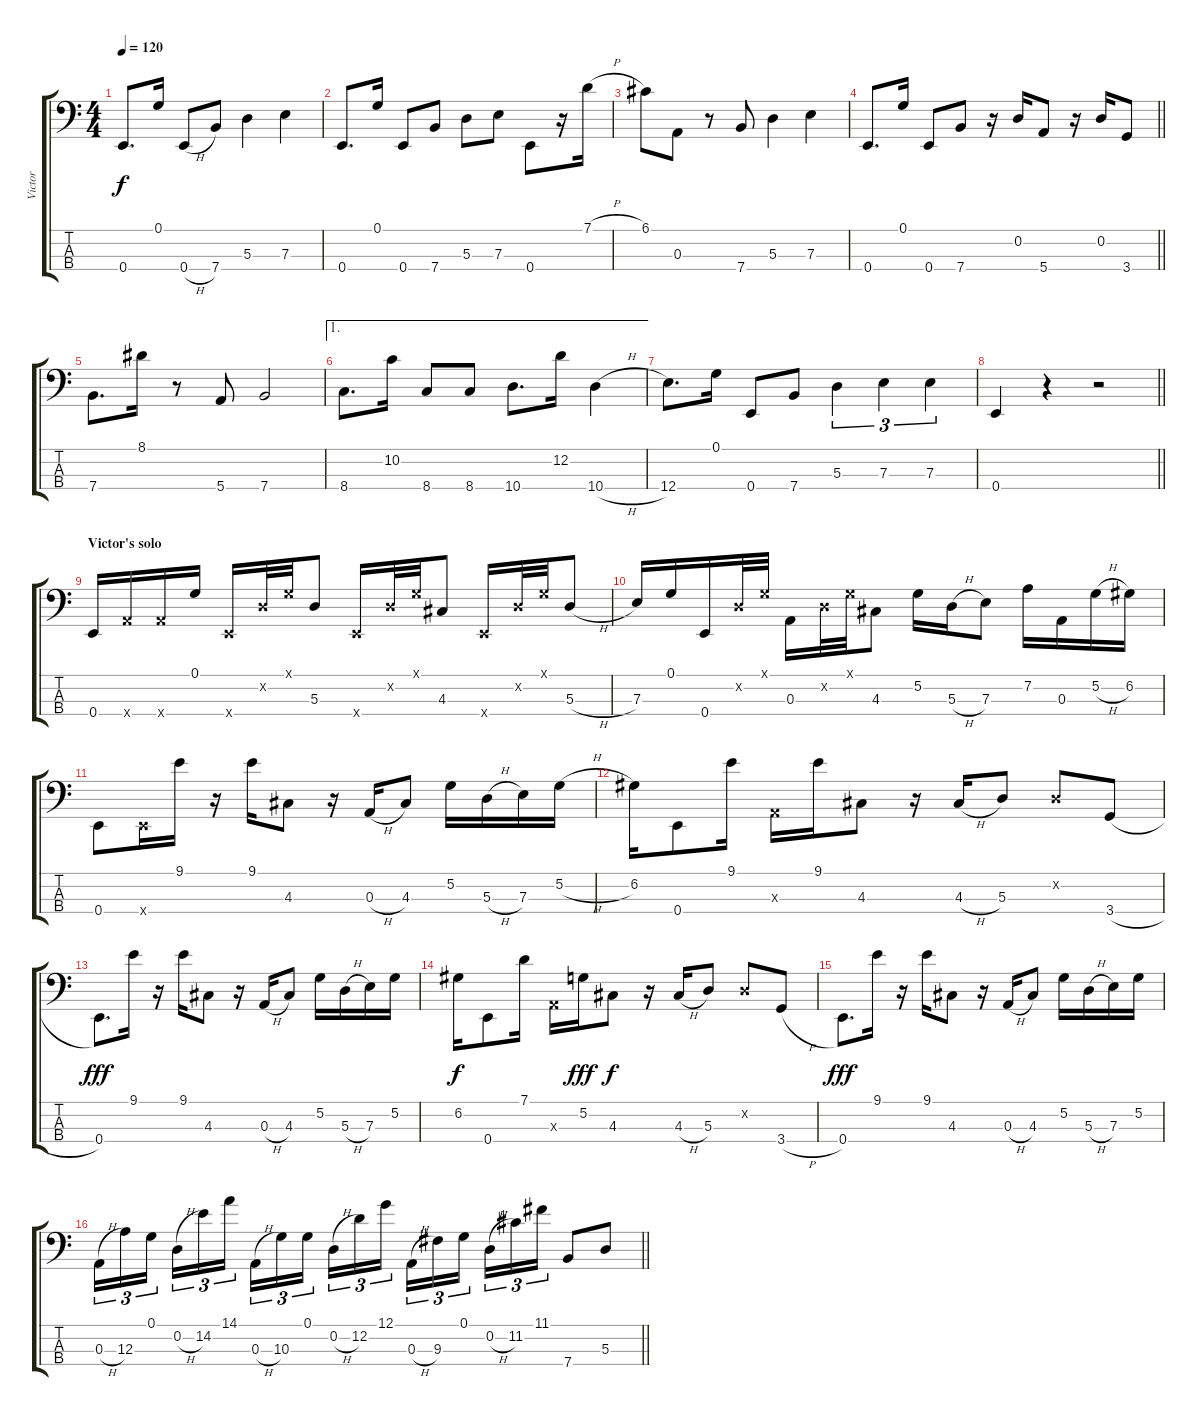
\track ("Victor" "Victor") {instrument electricbassfinger}
\staff {score tabs}
\tuning (G2 D2 A1 E1) {hide}
\ts (4 4)
\tempo 120
\clef f4
\ks c
0.4.8{d dy f} 0.1.16 0.4{h}.8 7.4.8 5.3.4 7.3.4 |
0.4.8{d} 0.1.16 0.4.8 7.4.8 5.3.8 7.3.8 0.4.8 r.16 7.1{h}.16 |
6.1.8 0.3.8 r.8 7.4.8 5.3.4 7.3.4 |
\barLineRight lightlight
0.4.8{d} 0.1.16 0.4.8 7.4.8 r.16 0.2.16 5.4.8 r.16 0.2.16 3.4.8 |
7.4.8{d} 8.1.16 r.8 5.4.8 7.4.2 |
\ae 1
8.4.8{d} 10.2.16 8.4.8 8.4.8 10.4.8{d} 12.2.16 10.4{h}.4 |
12.4.8{d} 0.1.16 0.4.8 7.4.8 5.3.4{tu (3 2)} 7.3.4{tu (3 2)} 7.3.4{tu (3 2)} |
\barLineRight lightlight
0.4.4 r.4 r.2 |
\section ("" "Victor's solo")
0.4.16 5.4{x}.16 5.4{x}.16 0.1.16 0.4{x}.16 0.2{x}.32 0.1{x}.32 5.3.8 0.4{x}.16 0.2{x}.32 0.1{x}.32 4.3.8 0.4{x}.16 0.2{x}.32 0.1{x}.32 5.3{h}.8 |
7.3.16 0.1.16 0.4.16 0.2{x}.32 0.1{x}.32 0.3.16 0.2{x}.32 0.1{x}.32 4.3.8 5.2.16 5.3{h}.16 7.3.8 7.2.16 0.3.16 5.2{h}.16 6.2.16 |
0.4.8 0.4{x}.16 9.1.16 r.16 9.1.16 4.3.8 r.16 0.3{h}.16 4.3.8 5.2.16 5.3{h}.16 7.3.16 5.2{h}.16 |
6.2.16 0.4.8 9.1.16 0.3{x}.16 9.1.16 4.3.8 r.16 4.3{h}.16 5.3.8 0.2{x}.8 3.4{h}.8 |
0.4.8{d dy fff} 9.1.16 r.16 9.1.16 4.3.8 r.16 0.3{h}.16 4.3.8 5.2.16 5.3{h}.16 7.3.16 5.2.16 |
6.2.16{dy f} 0.4.8 7.1.16 0.3{x}.16 5.2.16{dy fff} 4.3.8{dy f} r.16 4.3{h}.16 5.3.8 0.2{x}.8 3.4{h}.8 |
0.4.8{d dy fff} 9.1.16 r.16 9.1.16 4.3.8 r.16 0.3{h}.16 4.3.8 5.2.16 5.3{h}.16 7.3.16 5.2.16 |
\barLineRight lightlight
0.3{h}.16{tu (3 2)} 12.3.16{tu (3 2)} 0.1.16{tu (3 2) beam splitsecondary} 0.2{h}.16{tu (3 2)} 14.2.16{tu (3 2)} 14.1.16{tu (3 2)} 0.3{h}.16{tu (3 2)} 10.3.16{tu (3 2)} 0.1.16{tu (3 2) beam splitsecondary} 0.2{h}.16{tu (3 2)} 12.2.16{tu (3 2)} 12.1.16{tu (3 2)} 0.3{h}.16{tu (3 2)} 9.3.16{tu (3 2)} 0.1.16{tu (3 2) beam splitsecondary} 0.2{h}.16{tu (3 2)} 11.2.16{tu (3 2)} 11.1.16{tu (3 2)} 7.4.8 5.3.8
